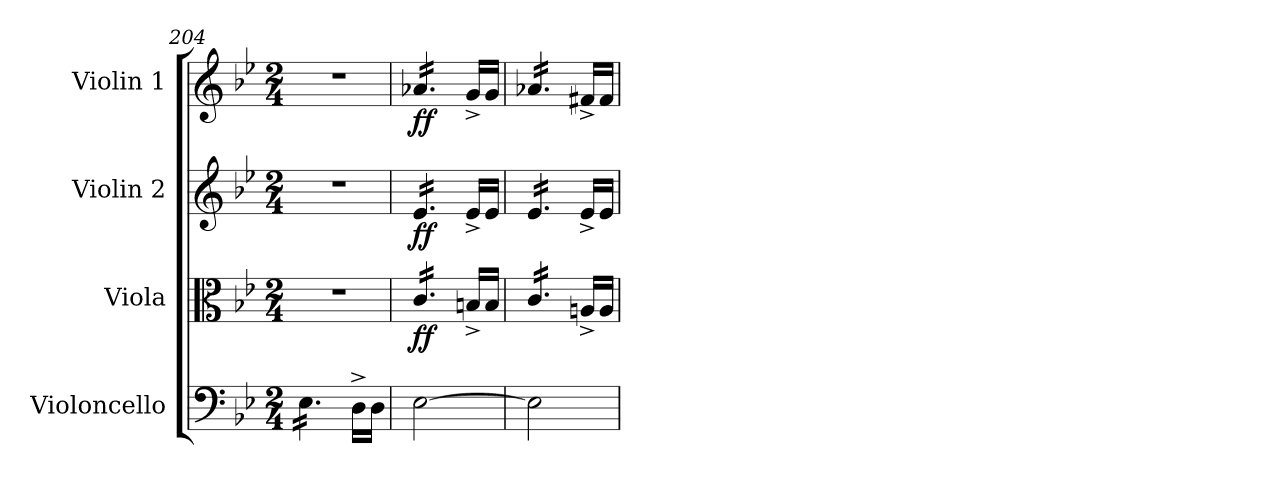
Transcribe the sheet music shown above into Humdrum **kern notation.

**kern	**kern	**dynam	**kern	**dynam	**kern	**dynam
*part4	*part3	*part3	*part2	*part2	*part1	*part1
*staff4	*staff3	*staff3	*staff2	*staff2	*staff1	*staff1
*I"Violoncello	*I"Viola	*	*I"Violin 2	*	*I"Violin 1	*
*I'Vc	*I'Vla	*	*I'Vln	*	*I'Vln	*
!!LO:LB:g=z
*clefF4	*clefC3	*	*clefG2	*	*clefG2	*
*k[b-e-]	*k[b-e-]	*	*k[b-e-]	*	*k[b-e-]	*
*M2/4	*M2/4	*	*M2/4	*	*M2/4	*
=204	=204	=204	=204	=204	=204	=204
*tremolo	*	*	*	*	*	*
16E-\LL	2r	.	2r	.	2r	.
16E-\	.	.	.	.	.	.
16E-\	.	.	.	.	.	.
16E-\	.	.	.	.	.	.
16E-\	.	.	.	.	.	.
16E-\JJ	.	.	.	.	.	.
*Xtremolo	*	*	*	*	*	*
16D^\LL	.	.	.	.	.	.
16D\JJ	.	.	.	.	.	.
=205	=205	=205	=205	=205	=205	=205
!	!	!LO:DY:b	!	!LO:DY:b	!	!LO:DY:b
*	*tremolo	*	*	*	*	*
*	*	*	*tremolo	*	*	*
*	*	*	*	*	*tremolo	*
[2E-\	16c/LL	ff	16e-/LL	ff	16a-X/LL	ff
.	16c/	.	16e-/	.	16a-X/	.
.	16c/	.	16e-/	.	16a-X/	.
.	16c/	.	16e-/	.	16a-X/	.
.	16c/	.	16e-/	.	16a-X/	.
.	16c/JJ	.	16e-/JJ	.	16a-X/JJ	.
*	*	*	*	*	*Xtremolo	*
*	*	*	*Xtremolo	*	*	*
*	*Xtremolo	*	*	*	*	*
.	16Bn^/LL	.	16e-^/LL	.	16g^/LL	.
.	16B/JJ	.	16e-/JJ	.	16g/JJ	.
!!LO:LB:g=z
=206	=206	=206	=206	=206	=206	=206
*	*tremolo	*	*	*	*	*
*	*	*	*tremolo	*	*	*
*	*	*	*	*	*tremolo	*
2E-\]	16c/LL	.	16e-/LL	.	16a-X/LL	.
.	16c/	.	16e-/	.	16a-X/	.
.	16c/	.	16e-/	.	16a-X/	.
.	16c/	.	16e-/	.	16a-X/	.
.	16c/	.	16e-/	.	16a-X/	.
.	16c/JJ	.	16e-/JJ	.	16a-X/JJ	.
*	*	*	*	*	*Xtremolo	*
*	*	*	*Xtremolo	*	*	*
*	*Xtremolo	*	*	*	*	*
.	16An^/LL	.	16e-^/LL	.	16f#X^/LL	.
.	16A/JJ	.	16e-/JJ	.	16f#/JJ	.
=	=	=	=	=	=	=
*-	*-	*-	*-	*-	*-	*-
